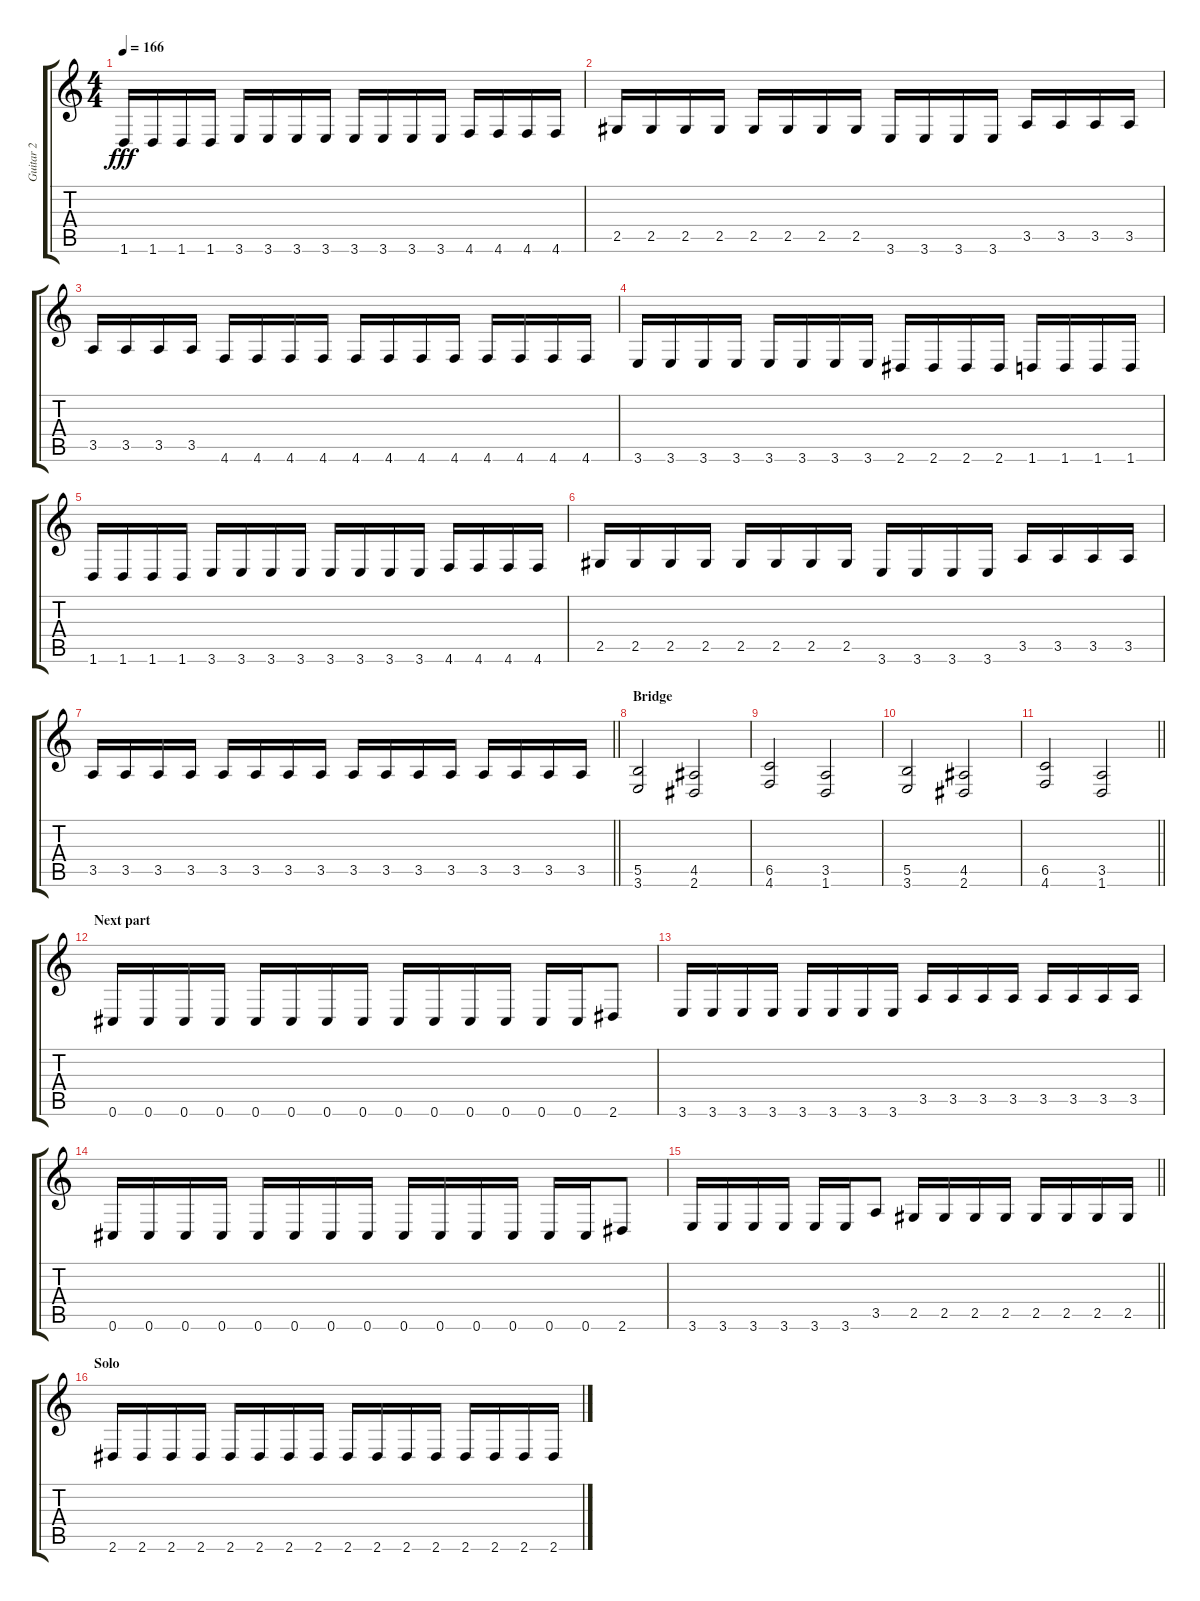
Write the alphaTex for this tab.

\track ("Guitar 2" "Guitar 2") {instrument overdrivenguitar}
\staff {score tabs}
\tuning (Db4 Ab3 E3 B2 Gb2 Db2) {hide}
\ts (4 4)
\tempo 166
\clef g2
\ks c
1.6.16{dy fff} 1.6.16 1.6.16 1.6.16 3.6.16 3.6.16 3.6.16 3.6.16 3.6.16 3.6.16 3.6.16 3.6.16 4.6.16 4.6.16 4.6.16 4.6.16 |
2.5.16 2.5.16 2.5.16 2.5.16 2.5.16 2.5.16 2.5.16 2.5.16 3.6.16 3.6.16 3.6.16 3.6.16 3.5.16 3.5.16 3.5.16 3.5.16 |
3.5.16 3.5.16 3.5.16 3.5.16 4.6.16 4.6.16 4.6.16 4.6.16 4.6.16 4.6.16 4.6.16 4.6.16 4.6.16 4.6.16 4.6.16 4.6.16 |
3.6.16 3.6.16 3.6.16 3.6.16 3.6.16 3.6.16 3.6.16 3.6.16 2.6.16 2.6.16 2.6.16 2.6.16 1.6.16 1.6.16 1.6.16 1.6.16 |
1.6.16 1.6.16 1.6.16 1.6.16 3.6.16 3.6.16 3.6.16 3.6.16 3.6.16 3.6.16 3.6.16 3.6.16 4.6.16 4.6.16 4.6.16 4.6.16 |
2.5.16 2.5.16 2.5.16 2.5.16 2.5.16 2.5.16 2.5.16 2.5.16 3.6.16 3.6.16 3.6.16 3.6.16 3.5.16 3.5.16 3.5.16 3.5.16 |
\barLineRight lightlight
3.5.16 3.5.16 3.5.16 3.5.16 3.5.16 3.5.16 3.5.16 3.5.16 3.5.16 3.5.16 3.5.16 3.5.16 3.5.16 3.5.16 3.5.16 3.5.16 |
\section ("" "Bridge")
(5.5 3.6).2 (4.5 2.6).2 |
(6.5 4.6).2 (3.5 1.6).2 |
(5.5 3.6).2 (4.5 2.6).2 |
\barLineRight lightlight
(6.5 4.6).2 (3.5 1.6).2 |
\section ("" "Next part")
0.6.16 0.6.16 0.6.16 0.6.16 0.6.16 0.6.16 0.6.16 0.6.16 0.6.16 0.6.16 0.6.16 0.6.16 0.6.16 0.6.16 2.6.8 |
3.6.16 3.6.16 3.6.16 3.6.16 3.6.16 3.6.16 3.6.16 3.6.16 3.5.16 3.5.16 3.5.16 3.5.16 3.5.16 3.5.16 3.5.16 3.5.16 |
0.6.16 0.6.16 0.6.16 0.6.16 0.6.16 0.6.16 0.6.16 0.6.16 0.6.16 0.6.16 0.6.16 0.6.16 0.6.16 0.6.16 2.6.8 |
\barLineRight lightlight
3.6.16 3.6.16 3.6.16 3.6.16 3.6.16 3.6.16 3.5.8 2.5.16 2.5.16 2.5.16 2.5.16 2.5.16 2.5.16 2.5.16 2.5.16 |
\section ("" "Solo")
2.6.16 2.6.16 2.6.16 2.6.16 2.6.16 2.6.16 2.6.16 2.6.16 2.6.16 2.6.16 2.6.16 2.6.16 2.6.16 2.6.16 2.6.16 2.6.16
